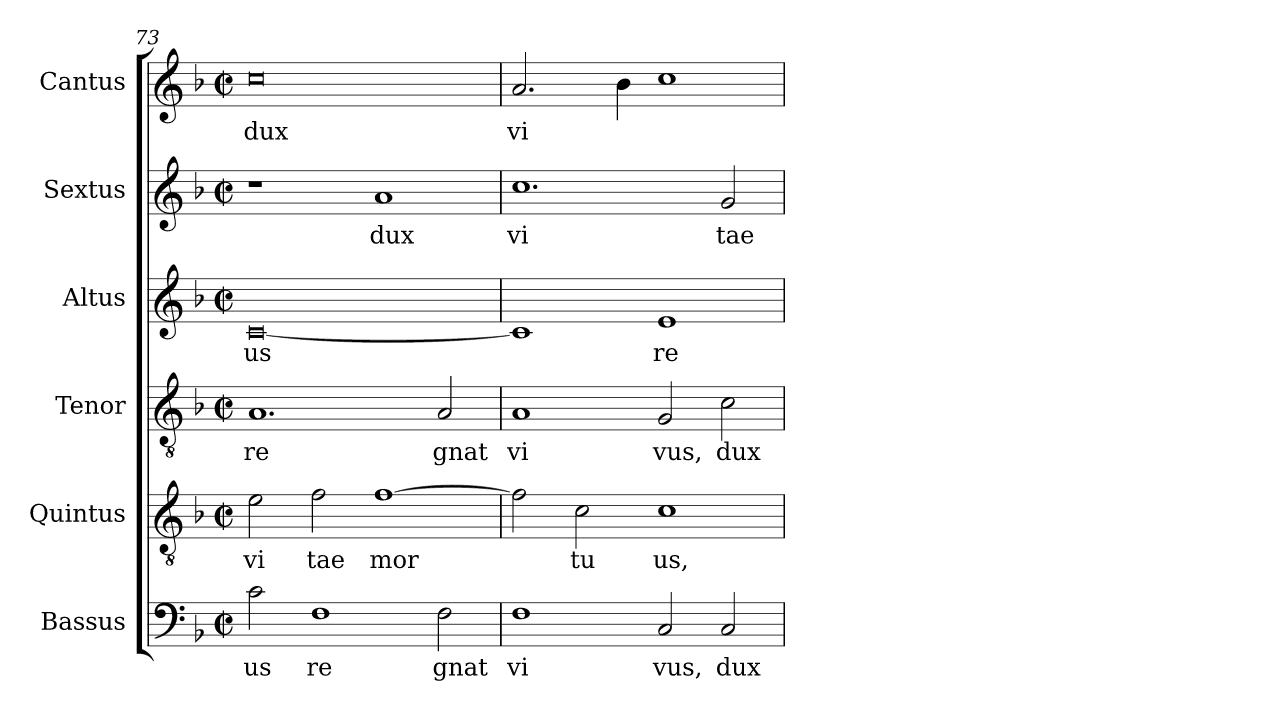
**kern	**text	**kern	**text	**kern	**text	**kern	**text	**kern	**text	**kern	**text
*part6	*part6	*part5	*part5	*part4	*part4	*part3	*part3	*part2	*part2	*part1	*part1
*staff6	*staff6	*staff5	*staff5	*staff4	*staff4	*staff3	*staff3	*staff2	*staff2	*staff1	*staff1
*I"Bassus	*	*I"Quintus	*	*I"Tenor	*	*I"Altus	*	*I"Sextus	*	*I"Cantus	*
!!LO:LB:g=z
*clefF4	*	*clefGv2	*	*clefGv2	*	*clefG2	*	*clefG2	*	*clefG2	*
*k[b-]	*	*k[b-]	*	*k[b-]	*	*k[b-]	*	*k[b-]	*	*k[b-]	*
*F:	*	*F:	*	*F:	*	*F:	*	*F:	*	*F:	*
*M2/2	*	*M2/2	*	*M2/2	*	*M2/2	*	*M2/2	*	*M2/2	*
*met(c|)	*	*met(c|)	*	*met(c|)	*	*met(c|)	*	*met(c|)	*	*met(c|)	*
=73	=73	=73	=73	=73	=73	=73	=73	=73	=73	=73	=73
!	!LO:LY:b:cj	!	!LO:LY:b:cj	!	!LO:LY:b:cj	!	!LO:LY:b:cj	!	!	!	!LO:LY:b:cj
2c\	us	2e\	vi	1.A	re	[<0c	us	1r	.	0cc	dux
!	!LO:LY:b:cj	!	!LO:LY:b:cj	!	!	!	!	!	!	!	!
1F	re	2f\	tae	.	.	.	.	.	.	.	.
!	!	!	!LO:LY:b	!	!	!	!	!	!LO:LY:b:cj	!	!
.	.	[>1f	mor	.	.	.	.	1a	dux	.	.
!	!LO:LY:b:cj	!	!	!	!LO:LY:b:cj	!	!	!	!	!	!
2F\	gnat	.	.	2A/	gnat	.	.	.	.	.	.
=74	=74	=74	=74	=74	=74	=74	=74	=74	=74	=74	=74
!	!LO:LY:b:cj	!	!	!	!LO:LY:b:cj	!	!	!	!LO:LY:b:cj	!	!LO:LY:b:cj
1F	vi	2f\]	.	1A	vi	1c]	.	1.cc	vi	2.a/	vi
!	!	!	!LO:LY:b:cj	!	!	!	!	!	!	!	!
.	.	2c\	tu	.	.	.	.	.	.	.	.
.	.	.	.	.	.	.	.	.	.	4b-\	.
!	!LO:LY:b:cj	!	!LO:LY:b:cj	!	!LO:LY:b:cj	!	!LO:LY:b:cj	!	!	!	!
2C/	vus,	1c	us,	2G/	vus,	1e	re-	.	.	1cc	.
!	!LO:LY:b:cj	!	!	!	!LO:LY:b:cj	!	!	!	!LO:LY:b:cj	!	!
2C/	dux	.	.	2c\	dux	.	.	2g/	tae	.	.
=	=	=	=	=	=	=	=	=	=	=	=
*-	*-	*-	*-	*-	*-	*-	*-	*-	*-	*-	*-
